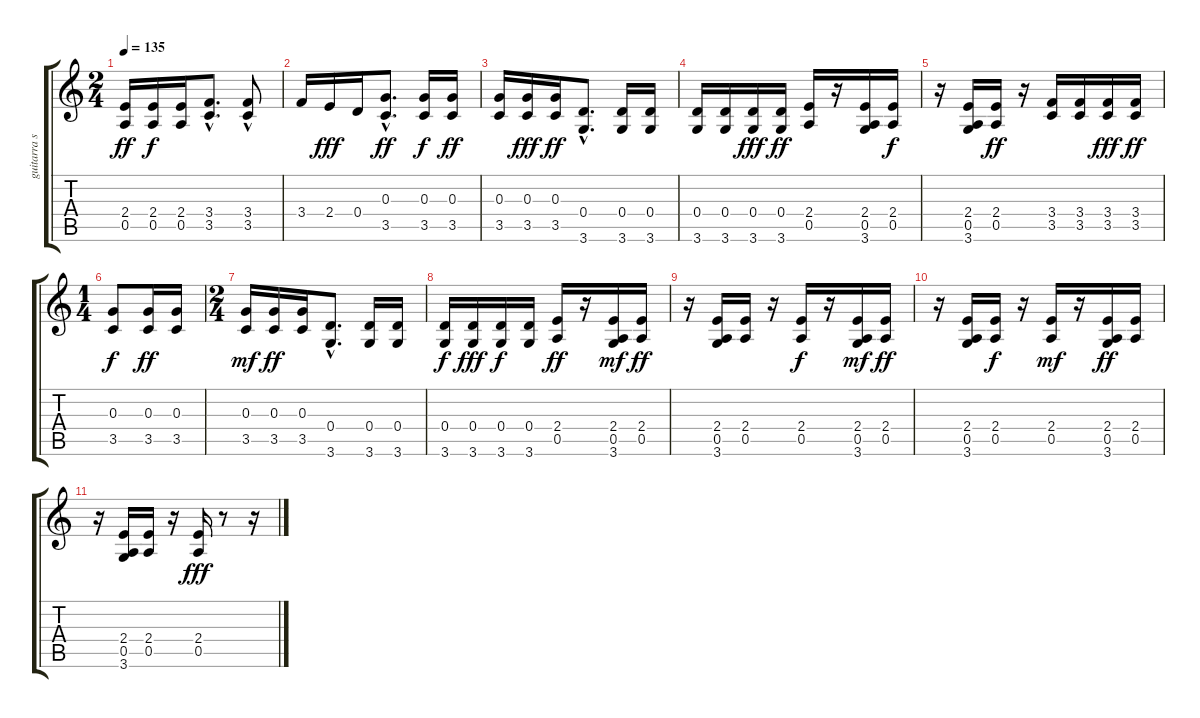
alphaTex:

\track ("guitarra saturada" "guitarra s") {instrument overdrivenguitar}
\staff {score tabs}
\tuning (E4 B3 G3 D3 A2 E2) {hide}
\ts (2 4)
\tempo 135
\clef g2
\ks c
(2.4 0.5).16{dy ff} (2.4 0.5).16{dy f} (2.4 0.5).16 (3.4{hac} 3.5{hac}).8{d} (3.4 3.5{hac}).8 |
3.4.16 2.4.16{dy fff} 0.4.16 (0.3{hac} 3.5{hac}).8{d dy ff} (0.3 3.5).16{dy f} (0.3 3.5).16{dy ff} |
(0.3 3.5).16 (0.3 3.5).16{dy fff} (0.3 3.5).16{dy ff} (0.4{hac} 3.6{hac}).8{d} (0.4 3.6).16 (0.4 3.6).16 |
(0.4 3.6).16 (0.4 3.6).16 (0.4 3.6).16{dy fff} (0.4 3.6).16{dy ff} (2.4 0.5).16 r.16 (2.4 0.5 3.6).16 (2.4 0.5).16{dy f} |
r.16 (2.4 0.5 3.6).16 (2.4 0.5).16{dy ff} r.16 (3.4 3.5).16 (3.4 3.5).16 (3.4 3.5).16{dy fff} (3.4 3.5).16{dy ff} |
\ts (1 4)
(0.3 3.5).8{dy f} (0.3 3.5).16{dy ff} (0.3 3.5).16 |
\ts (2 4)
(0.3 3.5).16{dy mf} (0.3 3.5).16{dy ff} (0.3 3.5).16 (0.4{hac} 3.6{hac}).8{d} (0.4 3.6).16 (0.4 3.6).16 |
(0.4 3.6).16{dy f} (0.4 3.6).16{dy fff} (0.4 3.6).16{dy f} (0.4 3.6).16 (2.4 0.5).16{dy ff} r.16 (2.4 0.5 3.6).16{dy mf} (2.4 0.5).16{dy ff} |
r.16 (2.4 0.5 3.6).16 (2.4 0.5).16 r.16 (2.4 0.5).16{dy f} r.16 (2.4 0.5 3.6).16{dy mf} (2.4 0.5).16{dy ff} |
r.16 (2.4 0.5 3.6).16 (2.4 0.5).16{dy f} r.16 (2.4 0.5).16{dy mf} r.16 (2.4 0.5 3.6).16{dy ff} (2.4 0.5).16 |
r.16 (2.4 0.5 3.6).16 (2.4 0.5).16 r.16 (2.4 0.5).16{dy fff} r.8 r.16
